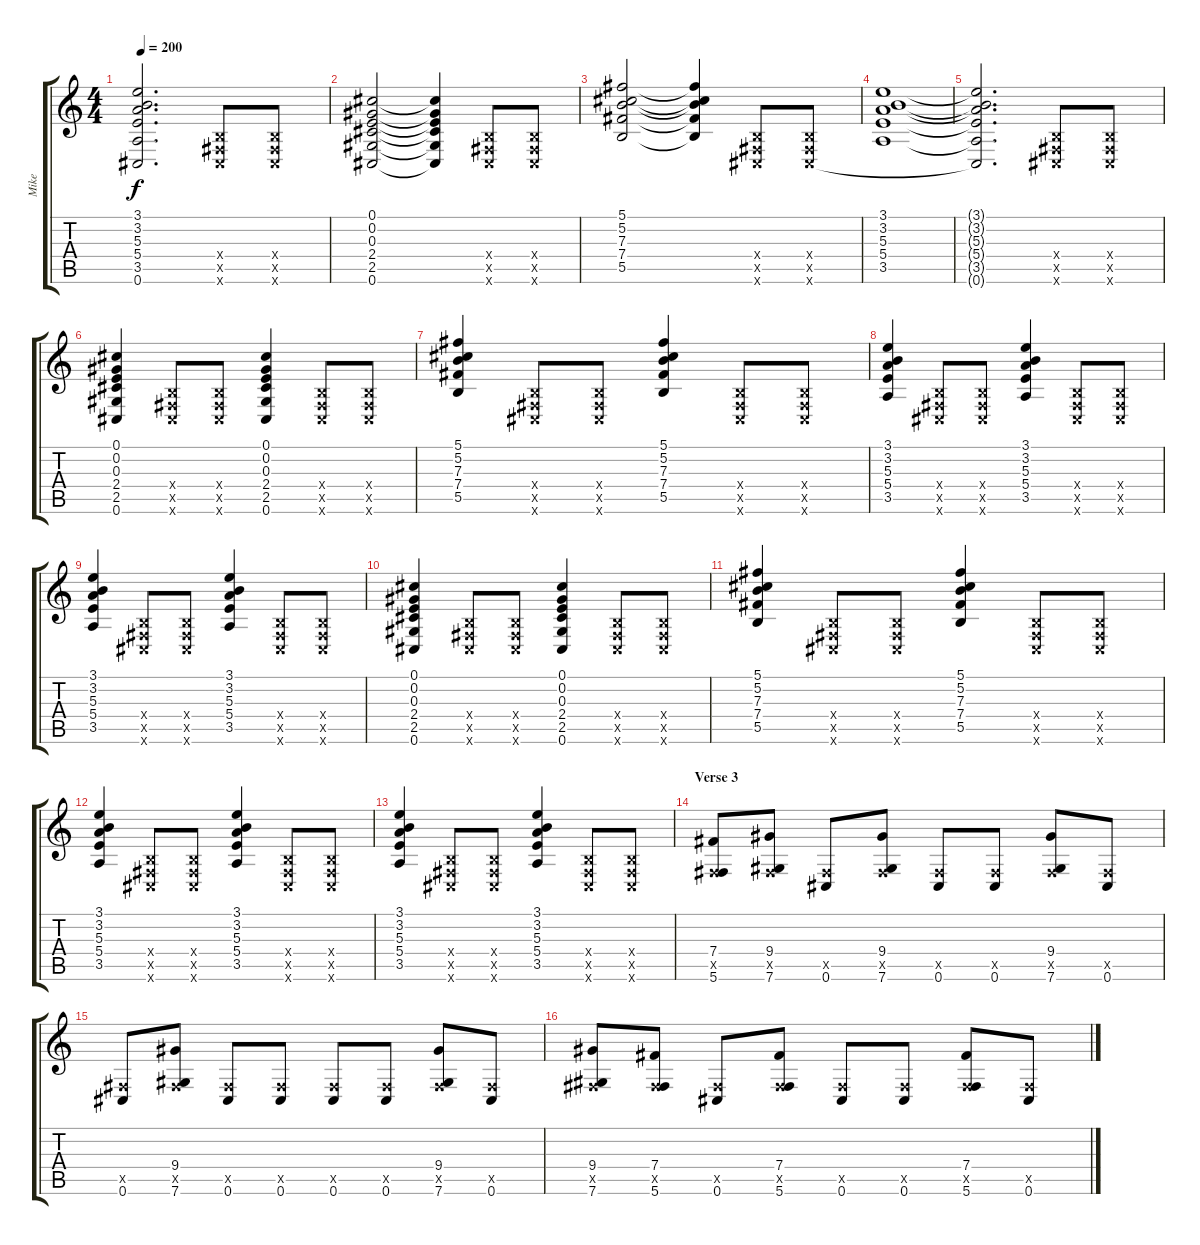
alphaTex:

\track ("Mike" "Mike") {instrument acousticguitarsteel}
\staff {score tabs}
\tuning (Db4 Ab3 E3 B2 Gb2 Db2) {hide}
\ts (4 4)
\tempo 200
\clef g2
\ks c
(3.1{t} 3.2{t} 5.3{t} 5.4{t} 3.5{t} 0.6{t}).2{d dy f} (0.4{x} 0.5{x} 0.6{x}).8 (0.4{x} 0.5{x} 0.6{x}).8 |
(0.1 0.2 0.3 2.4 2.5 0.6).2 (0.1{t} 0.2{t} 0.3{t} 2.4{t} 2.5{t} 0.6{t}).4 (0.4{x} 0.5{x} 0.6{x}).8 (0.4{x} 0.5{x} 0.6{x}).8 |
(5.1 5.2 7.3 7.4 5.5).2 (5.1{t} 5.2{t} 7.3{t} 7.4{t} 5.5{t}).4 (0.4{x} 0.5{x} 0.6{x}).8 (0.4{x} 0.5{x} 0.6{x}).8 |
(3.1 3.2 5.3 5.4 3.5).1 |
(3.1{t} 3.2{t} 5.3{t} 5.4{t} 3.5{t} 0.6{t}).2{d} (0.4{x} 0.5{x} 0.6{x}).8 (0.4{x} 0.5{x} 0.6{x}).8 |
(0.1 0.2 0.3 2.4 2.5 0.6).4 (0.4{x} 0.5{x} 0.6{x}).8 (0.4{x} 0.5{x} 0.6{x}).8 (0.1 0.2 0.3 2.4 2.5 0.6).4 (0.4{x} 0.5{x} 0.6{x}).8 (0.4{x} 0.5{x} 0.6{x}).8 |
(5.1 5.2 7.3 7.4 5.5).4 (0.4{x} 0.5{x} 0.6{x}).8 (0.4{x} 0.5{x} 0.6{x}).8 (5.1 5.2 7.3 7.4 5.5).4 (0.4{x} 0.5{x} 0.6{x}).8 (0.4{x} 0.5{x} 0.6{x}).8 |
(3.1 3.2 5.3 5.4 3.5).4 (0.4{x} 0.5{x} 0.6{x}).8 (0.4{x} 0.5{x} 0.6{x}).8 (3.1 3.2 5.3 5.4 3.5).4 (0.4{x} 0.5{x} 0.6{x}).8 (0.4{x} 0.5{x} 0.6{x}).8 |
(3.1 3.2 5.3 5.4 3.5).4 (0.4{x} 0.5{x} 0.6{x}).8 (0.4{x} 0.5{x} 0.6{x}).8 (3.1 3.2 5.3 5.4 3.5).4 (0.4{x} 0.5{x} 0.6{x}).8 (0.4{x} 0.5{x} 0.6{x}).8 |
(0.1 0.2 0.3 2.4 2.5 0.6).4 (0.4{x} 0.5{x} 0.6{x}).8 (0.4{x} 0.5{x} 0.6{x}).8 (0.1 0.2 0.3 2.4 2.5 0.6).4 (0.4{x} 0.5{x} 0.6{x}).8 (0.4{x} 0.5{x} 0.6{x}).8 |
(5.1 5.2 7.3 7.4 5.5).4 (0.4{x} 0.5{x} 0.6{x}).8 (0.4{x} 0.5{x} 0.6{x}).8 (5.1 5.2 7.3 7.4 5.5).4 (0.4{x} 0.5{x} 0.6{x}).8 (0.4{x} 0.5{x} 0.6{x}).8 |
(3.1 3.2 5.3 5.4 3.5).4 (0.4{x} 0.5{x} 0.6{x}).8 (0.4{x} 0.5{x} 0.6{x}).8 (3.1 3.2 5.3 5.4 3.5).4 (0.4{x} 0.5{x} 0.6{x}).8 (0.4{x} 0.5{x} 0.6{x}).8 |
(3.1 3.2 5.3 5.4 3.5).4 (0.4{x} 0.5{x} 0.6{x}).8 (0.4{x} 0.5{x} 0.6{x}).8 (3.1 3.2 5.3 5.4 3.5).4 (0.4{x} 0.5{x} 0.6{x}).8 (0.4{x} 0.5{x} 0.6{x}).8 |
\section ("" "Verse 3")
(7.4 0.5{x} 5.6).8 (9.4 0.5{x} 7.6).8 (0.5{x} 0.6).8 (9.4 0.5{x} 7.6).8 (0.5{x} 0.6).8 (0.5{x} 0.6).8 (9.4 0.5{x} 7.6).8 (0.5{x} 0.6).8 |
(0.5{x} 0.6).8 (9.4 0.5{x} 7.6).8 (0.5{x} 0.6).8 (0.5{x} 0.6).8 (0.5{x} 0.6).8 (0.5{x} 0.6).8 (9.4 0.5{x} 7.6).8 (0.5{x} 0.6).8 |
(9.4 0.5{x} 7.6).8 (7.4 0.5{x} 5.6).8 (0.5{x} 0.6).8 (7.4 0.5{x} 5.6).8 (0.5{x} 0.6).8 (0.5{x} 0.6).8 (7.4 0.5{x} 5.6).8 (0.5{x} 0.6).8
